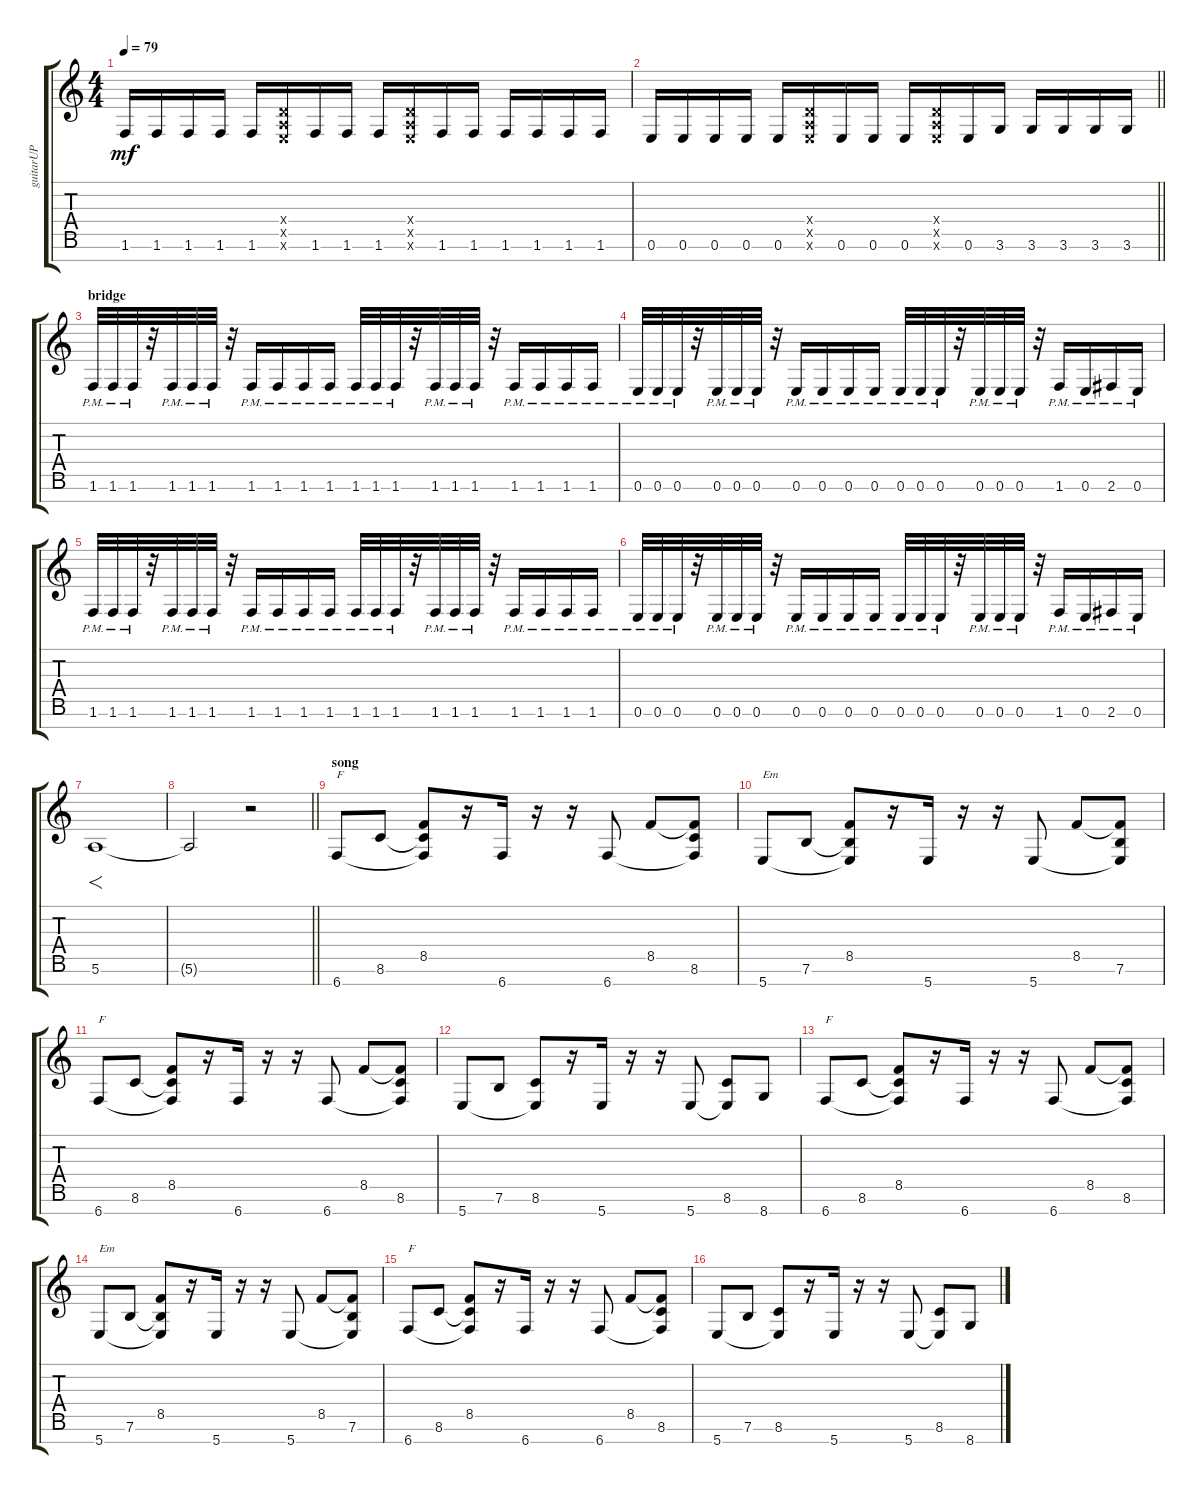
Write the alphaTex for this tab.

\track ("guitarUP" "guitarUP") {instrument distortionguitar}
\staff {score tabs}
\tuning (E4 B3 G3 D3 A2 E2 B1) {hide}
\ts (4 4)
\tempo 79
\clef g2
\ks c
1.6.16{dy mf} 1.6.16 1.6.16 1.6.16 1.6.16 (0.4{x} 0.5{x} 0.6{x}).16 1.6.16 1.6.16 1.6.16 (0.4{x} 0.5{x} 0.6{x}).16 1.6.16 1.6.16 1.6.16 1.6.16 1.6.16 1.6.16 |
\barLineRight lightlight
0.6.16 0.6.16 0.6.16 0.6.16 0.6.16 (0.4{x} 0.5{x} 0.6{x}).16 0.6.16 0.6.16 0.6.16 (0.4{x} 0.5{x} 0.6{x}).16 0.6.16 3.6.16 3.6.16 3.6.16 3.6.16 3.6.16 |
\section ("" "bridge")
1.6{pm}.32 1.6{pm}.32 1.6{pm}.32 r.32 1.6{pm}.32 1.6{pm}.32 1.6{pm}.32 r.32 1.6{pm}.16 1.6{pm}.16 1.6{pm}.16 1.6{pm}.16 1.6{pm}.32 1.6{pm}.32 1.6{pm}.32 r.32 1.6{pm}.32 1.6{pm}.32 1.6{pm}.32 r.32 1.6{pm}.16 1.6{pm}.16 1.6{pm}.16 1.6{pm}.16 |
0.6{pm}.32 0.6{pm}.32 0.6{pm}.32 r.32 0.6{pm}.32 0.6{pm}.32 0.6{pm}.32 r.32 0.6{pm}.16 0.6{pm}.16 0.6{pm}.16 0.6{pm}.16 0.6{pm}.32 0.6{pm}.32 0.6{pm}.32 r.32 0.6{pm}.32 0.6{pm}.32 0.6{pm}.32 r.32 1.6{pm}.16 0.6{pm}.16 2.6{pm}.16 0.6{pm}.16 |
1.6{pm}.32 1.6{pm}.32 1.6{pm}.32 r.32 1.6{pm}.32 1.6{pm}.32 1.6{pm}.32 r.32 1.6{pm}.16 1.6{pm}.16 1.6{pm}.16 1.6{pm}.16 1.6{pm}.32 1.6{pm}.32 1.6{pm}.32 r.32 1.6{pm}.32 1.6{pm}.32 1.6{pm}.32 r.32 1.6{pm}.16 1.6{pm}.16 1.6{pm}.16 1.6{pm}.16 |
0.6{pm}.32 0.6{pm}.32 0.6{pm}.32 r.32 0.6{pm}.32 0.6{pm}.32 0.6{pm}.32 r.32 0.6{pm}.16 0.6{pm}.16 0.6{pm}.16 0.6{pm}.16 0.6{pm}.32 0.6{pm}.32 0.6{pm}.32 r.32 0.6{pm}.32 0.6{pm}.32 0.6{pm}.32 r.32 1.6{pm}.16 0.6{pm}.16 2.6{pm}.16 0.6{pm}.16 |
5.6.1{f} |
\barLineRight lightlight
5.6{t}.2 r.2 |
\section ("" "song")
6.7.8{txt "F"} 8.6.8 (8.5 8.6{t} 6.7{t}).8 r.16 6.7.16 r.16 r.16 6.7.8 8.5.8 (8.5{t} 8.6 6.7{t}).8 |
5.7.8{txt "Em"} 7.6.8 (8.5 7.6{t} 5.7{t}).8 r.16 5.7.16 r.16 r.16 5.7.8 8.5.8 (8.5{t} 7.6 5.7{t}).8 |
6.7.8{txt "F"} 8.6.8 (8.5 8.6{t} 6.7{t}).8 r.16 6.7.16 r.16 r.16 6.7.8 8.5.8 (8.5{t} 8.6 6.7{t}).8 |
5.7.8 7.6.8 (8.6 5.7{t}).8 r.16 5.7.16 r.16 r.16 5.7.8 (8.6 5.7{t}).8 8.7.8 |
6.7.8{txt "F"} 8.6.8 (8.5 8.6{t} 6.7{t}).8 r.16 6.7.16 r.16 r.16 6.7.8 8.5.8 (8.5{t} 8.6 6.7{t}).8 |
5.7.8{txt "Em"} 7.6.8 (8.5 7.6{t} 5.7{t}).8 r.16 5.7.16 r.16 r.16 5.7.8 8.5.8 (8.5{t} 7.6 5.7{t}).8 |
6.7.8{txt "F"} 8.6.8 (8.5 8.6{t} 6.7{t}).8 r.16 6.7.16 r.16 r.16 6.7.8 8.5.8 (8.5{t} 8.6 6.7{t}).8 |
5.7.8 7.6.8 (8.6 5.7{t}).8 r.16 5.7.16 r.16 r.16 5.7.8 (8.6 5.7{t}).8 8.7.8
